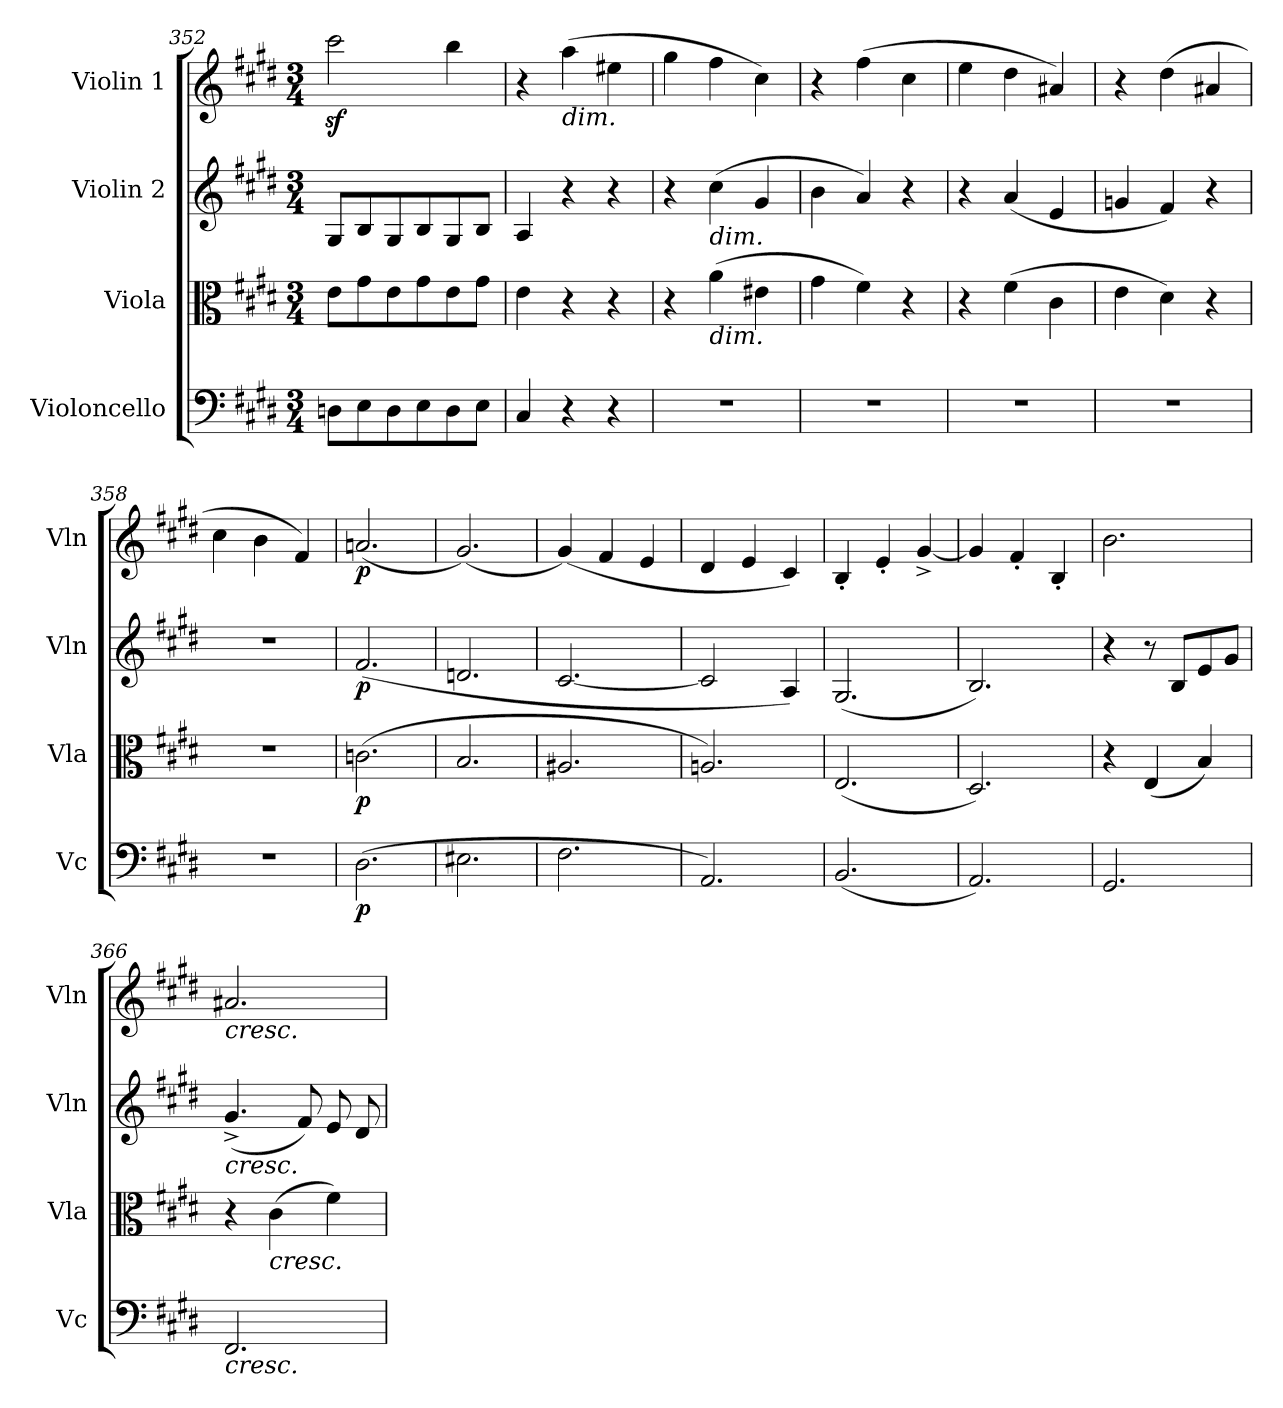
**kern	**dynam	**kern	**dynam	**kern	**dynam	**kern	**dynam
*part4	*part4	*part3	*part3	*part2	*part2	*part1	*part1
*staff4	*staff4	*staff3	*staff3	*staff2	*staff2	*staff1	*staff1
*I"Violoncello	*	*I"Viola	*	*I"Violin 2	*	*I"Violin 1	*
*I'Vc	*	*I'Vla	*	*I'Vln	*	*I'Vln	*
!!LO:PB:g=z
*clefF4	*	*clefC3	*	*clefG2	*	*clefG2	*
*k[f#c#g#d#]	*	*k[f#c#g#d#]	*	*k[f#c#g#d#]	*	*k[f#c#g#d#]	*
*M3/4	*	*M3/4	*	*M3/4	*	*M3/4	*
=352	=352	=352	=352	=352	=352	=352	=352
8Dn\L	.	8e\L	.	8G#/L	.	2ccc#z<\	.
8E\	.	8g#\	.	8B/	.	.	.
8D\	.	8e\	.	8G#/	.	.	.
8E\	.	8g#\	.	8B/	.	.	.
8D\	.	8e\	.	8G#/	.	4bb\	.
8E\J	.	8g#\J	.	8B/J	.	.	.
=353	=353	=353	=353	=353	=353	=353	=353
4C#/	.	4e\	.	4A/	.	4r	.
!	!	!	!	!	!	!LO:TX:b:i:t=dim.	!
4r	.	4r	.	4r	.	(4aa\	.
4r	.	4r	.	4r	.	4ee#X\	.
!!LO:LB:g=z
=354	=354	=354	=354	=354	=354	=354	=354
2.r	.	4r	.	4r	.	4gg#\	.
!	!	!	!	!LO:TX:b:i:t=dim.	!	!	!
!	!	!LO:TX:b:i:t=dim.	!	!	!	!	!
.	.	(4a\	.	(4cc#\	.	4ff#\	.
.	.	4e#X\	.	4g#/	.	4cc#\)	.
=355	=355	=355	=355	=355	=355	=355	=355
2.r	.	4g#\	.	4b\	.	4r	.
.	.	4f#\)	.	4a/)	.	(4ff#\	.
.	.	4r	.	4r	.	4cc#\	.
=356	=356	=356	=356	=356	=356	=356	=356
2.r	.	4r	.	4r	.	4ee\	.
.	.	(4f#\	.	(4a/	.	4dd#\	.
.	.	4c#\	.	4e/	.	4a#X/)	.
=357	=357	=357	=357	=357	=357	=357	=357
2.r	.	4e\	.	4gn/	.	4r	.
.	.	4d#\)	.	4f#/)	.	(4dd#\	.
.	.	4r	.	4r	.	4a#X/	.
=358	=358	=358	=358	=358	=358	=358	=358
2.r	.	2.r	.	2.r	.	4cc#\	.
.	.	.	.	.	.	4b\	.
.	.	.	.	.	.	4f#/)	.
=359	=359	=359	=359	=359	=359	=359	=359
!	!LO:DY:b	!	!LO:DY:b	!	!LO:DY:b	!	!LO:DY:b
(2.D#\	p	(2.cn\	p	(2.f#/	p	(2.an/	p
=360	=360	=360	=360	=360	=360	=360	=360
2.E#X\	.	2.B/	.	2.dn/	.	(2.g#/)	.
=361	=361	=361	=361	=361	=361	=361	=361
2.F#\	.	2.A#X/	.	[2.c#/	.	(4g#/)	.
.	.	.	.	.	.	4f#/	.
.	.	.	.	.	.	4e/	.
=362	=362	=362	=362	=362	=362	=362	=362
2.AA/)	.	2.An/)	.	2c#/]	.	4d#/	.
.	.	.	.	.	.	4e/	.
.	.	.	.	4A/)	.	4c#/)	.
=363	=363	=363	=363	=363	=363	=363	=363
(2.BB/	.	(2.E/	.	(2.G#/	.	4B'/	.
.	.	.	.	.	.	4e'/	.
.	.	.	.	.	.	[4g#^/	.
=364	=364	=364	=364	=364	=364	=364	=364
2.AA/)	.	2.D#/)	.	2.B/)	.	4g#/]	.
.	.	.	.	.	.	4f#'/	.
.	.	.	.	.	.	4B'/	.
=365	=365	=365	=365	=365	=365	=365	=365
2.GG#/	.	4r	.	4r	.	2.b\	.
.	.	(4E/	.	8r	.	.	.
.	.	.	.	8B/L	.	.	.
.	.	4B/)	.	8e/	.	.	.
.	.	.	.	8g#/J	.	.	.
=366	=366	=366	=366	=366	=366	=366	=366
!	!	!	!	!	!	!LO:TX:b:i:t=cresc.	!
!	!	!	!	!LO:TX:b:i:t=cresc.	!	!	!
!LO:TX:b:i:t=cresc.	!	!	!	!	!	!	!
2.FF#/	.	4r	.	(4.g#^/	.	2.a#X/	.
!	!	!LO:TX:b:i:t=cresc.	!	!	!	!	!
.	.	(4c#\	.	.	.	.	.
.	.	.	.	8f#/L)	.	.	.
.	.	4f#\)	.	8e/	.	.	.
.	.	.	.	8d#/	.	.	.
=	=	=	=	=	=	=	=
*-	*-	*-	*-	*-	*-	*-	*-
